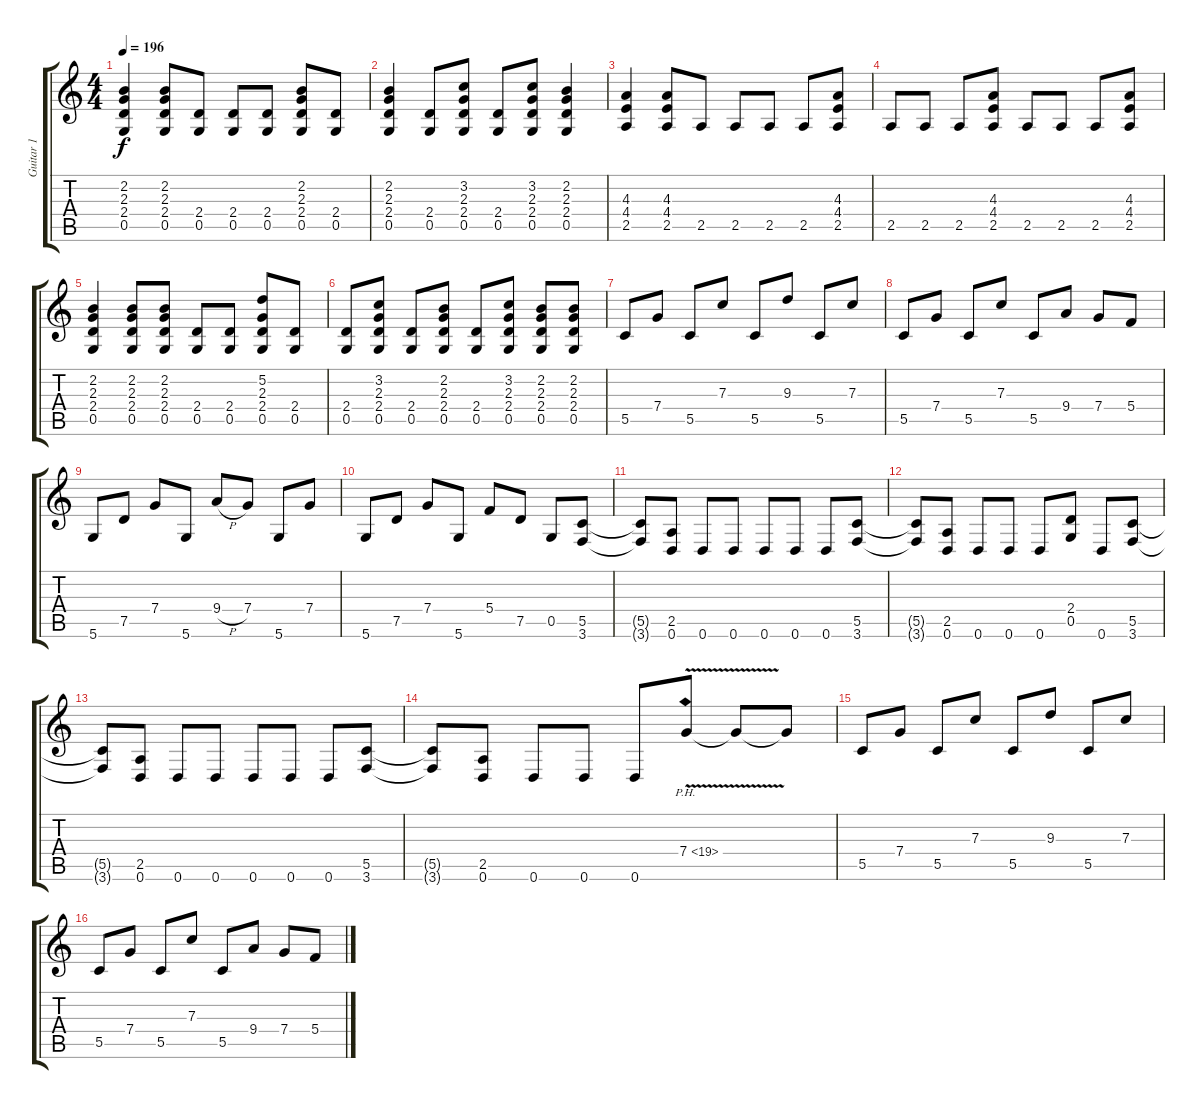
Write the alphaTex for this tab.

\track ("Guitar 1" "Guitar 1") {instrument distortionguitar bank 255}
\staff {score tabs}
\tuning (D4 A3 F3 C3 G2 D2) {hide}
\ts (4 4)
\tempo 196
\clef g2
\ks c
(2.2 2.3 2.4 0.5).4{dy f} (2.2 2.3 2.4 0.5).8 (2.4 0.5).8 (2.4 0.5).8 (2.4 0.5).8 (2.2 2.3 2.4 0.5).8 (2.4 0.5).8 |
(2.2 2.3 2.4 0.5).4 (2.4 0.5).8 (3.2 2.3 2.4 0.5).8 (2.4 0.5).8 (3.2 2.3 2.4 0.5).8 (2.2 2.3 2.4 0.5).4 |
(4.3 4.4 2.5).4 (4.3 4.4 2.5).8 2.5.8 2.5.8 2.5.8 2.5.8 (4.3 4.4 2.5).8 |
2.5.8 2.5.8 2.5.8 (4.3 4.4 2.5).8 2.5.8 2.5.8 2.5.8 (4.3 4.4 2.5).8 |
(2.2 2.3 2.4 0.5).4 (2.2 2.3 2.4 0.5).8 (2.2 2.3 2.4 0.5).8 (2.4 0.5).8 (2.4 0.5).8 (5.2 2.3 2.4 0.5).8 (2.4 0.5).8 |
(2.4 0.5).8 (3.2 2.3 2.4 0.5).8 (2.4 0.5).8 (2.2 2.3 2.4 0.5).8 (2.4 0.5).8 (3.2 2.3 2.4 0.5).8 (2.2 2.3 2.4 0.5).8 (2.2 2.3 2.4 0.5).8 |
5.5.8 7.4.8 5.5.8 7.3.8 5.5.8 9.3.8 5.5.8 7.3.8 |
5.5.8 7.4.8 5.5.8 7.3.8 5.5.8 9.4.8 7.4.8 5.4.8 |
5.6.8 7.5.8 7.4.8 5.6.8 9.4{h}.8 7.4.8 5.6.8 7.4.8 |
5.6.8 7.5.8 7.4.8 5.6.8 5.4.8 7.5.8 0.5.8 (5.5 3.6).8 |
(5.5{t} 3.6{t}).8 (2.5 0.6).8 0.6.8 0.6.8 0.6.8 0.6.8 0.6.8 (5.5 3.6).8 |
(5.5{t} 3.6{t}).8 (2.5 0.6).8 0.6.8 0.6.8 0.6.8 (2.4 0.5).8 0.6.8 (5.5 3.6).8 |
(5.5{t} 3.6{t}).8 (2.5 0.6).8 0.6.8 0.6.8 0.6.8 0.6.8 0.6.8 (5.5 3.6).8 |
(5.5{t} 3.6{t}).8 (2.5 0.6).8 0.6.8 0.6.8 0.6.8 7.4{ph 12 v}.8 7.4{t}.8 7.4{t}.8 |
5.5.8 7.4.8 5.5.8 7.3.8 5.5.8 9.3.8 5.5.8 7.3.8 |
5.5.8 7.4.8 5.5.8 7.3.8 5.5.8 9.4.8 7.4.8 5.4.8
